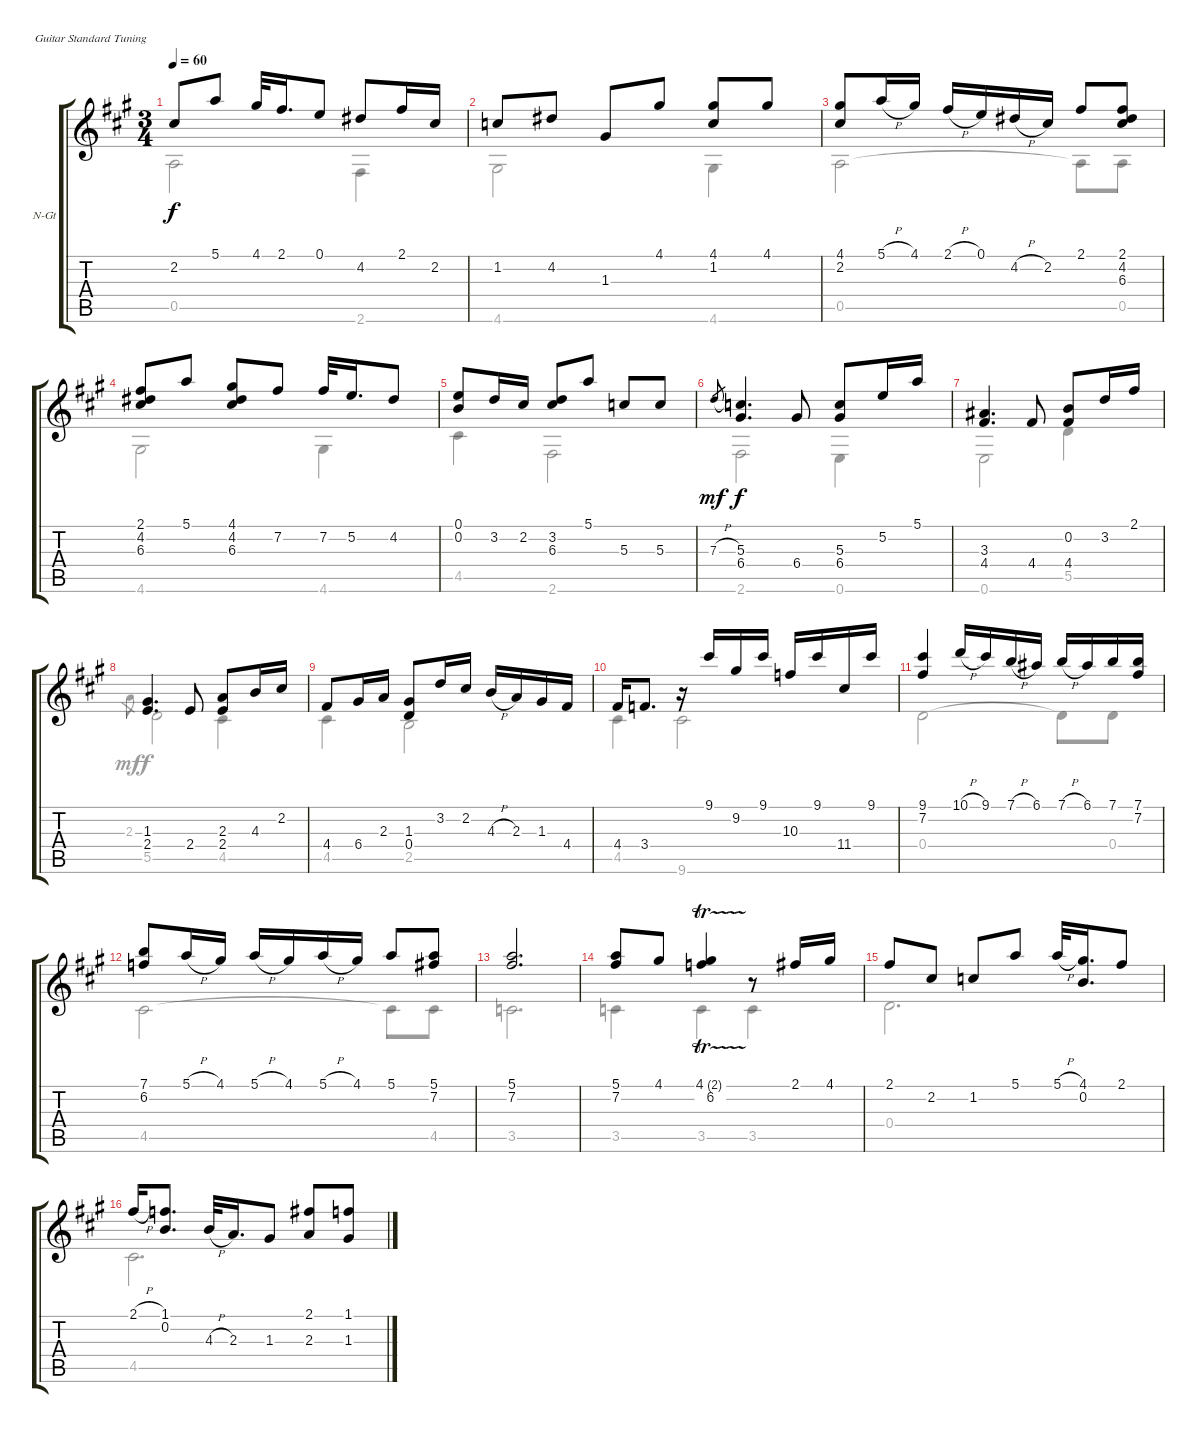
\bracketExtendMode groupsimilarinstruments
\firstSystemTrackNameOrientation horizontal
\otherSystemsTrackNameOrientation horizontal
\track ("Sarabande" "N-Gt") {instrument acousticguitarnylon}
\staff {score tabs}
\tuning (E4 B3 G3 D3 A2 E2)
\voice
\ts (3 4)
\tempo 60
\clef g2
\ks a
2.2.8{dy f} 5.1.8 4.1.32 2.1.16{d} 0.1.8 4.2.8 2.1.16 2.2.16 |
1.2.8 4.2.8 1.3.8 4.1.8 (4.1 1.2).8 4.1.8 |
(4.1 2.2).8 5.1{h}.16 4.1.16 2.1{h}.16 0.1.16 4.2{h}.16 2.2.16 2.1.8 (2.1 4.2 6.3).8 |
(2.1 4.2 6.3).8 5.1.8 (4.1 4.2 6.3).8 7.2.8 7.2.32 5.2.16{d} 4.2.8 |
(0.1 0.2).8 3.2.16 2.2.16 (3.2 6.3).8 5.1.8 5.3.8 5.3.8 |
7.3{h}.8{gr dy mf} (5.3 6.4).4{d dy f} 6.4.8 (5.3 6.4).8 5.2.16 5.1.16 |
(3.3 4.4).4{d} 4.4.8 (0.2 4.4).8 3.2.16 2.1.16 |
(1.3 2.4).4{d} 2.4.8 (2.3 2.4).8 4.3.16 2.2.16 |
4.4.8 6.4.16 2.3.16 (1.3 0.4).8 3.2.16 2.2.16 4.3{h}.16 2.3.16 1.3.16 4.4.16 |
4.4.16 3.4.8{d} r.16 9.1.16 9.2.16 9.1.16 10.3.16 9.1.16 11.4.16 9.1.16 |
(9.1 7.2).4 10.1{h}.16 9.1.16 7.1{h}.16 6.1.16 7.1{h}.16 6.1.16 7.1.16 (7.1 7.2).16 |
(7.1 6.2).8 5.1{h}.16 4.1.16 5.1{h}.16 4.1.16 5.1{h}.16 4.1.16 5.1.8 (5.1 7.2).8 |
(5.1 7.2).2{d} |
(5.1 7.2).8 4.1.8 (4.1{tr (2 16)} 6.2).4 r.8 2.1.16 4.1.16 |
2.1.8 2.2.8 1.2.8 5.1.8 5.1{h}.32 (4.1 0.2).16{d} 2.1.8 |
2.1{h}.16 (1.1 0.2).8{d} 4.3{h}.32 2.3.16{d} 1.3.8 (2.1 2.3).8 (1.1 1.3).8
\voice
\clef g2
\ottava regular
\simile none
\ks a
0.5.2{dy f} 2.6.4 |
4.6.2 4.6.4 |
0.5.2 0.5{t}.8 0.5.8 |
4.6.2 4.6.4 |
4.5.4 2.6.2 |
2.6.2 0.6.4 |
0.6.2 5.5.4 |
2.3.8{gr dy mf} 5.5.2{dy f} 4.5.4 |
4.5.4 2.5.2 |
4.5.4 9.6.2 |
0.4.2 0.4{t}.8 0.4.8 |
4.5.2 4.5{t}.8 4.5.8 |
3.5.2{d} |
3.5.4 3.5.4 3.5.4 |
0.4.2{d} |
4.5.2{d}
